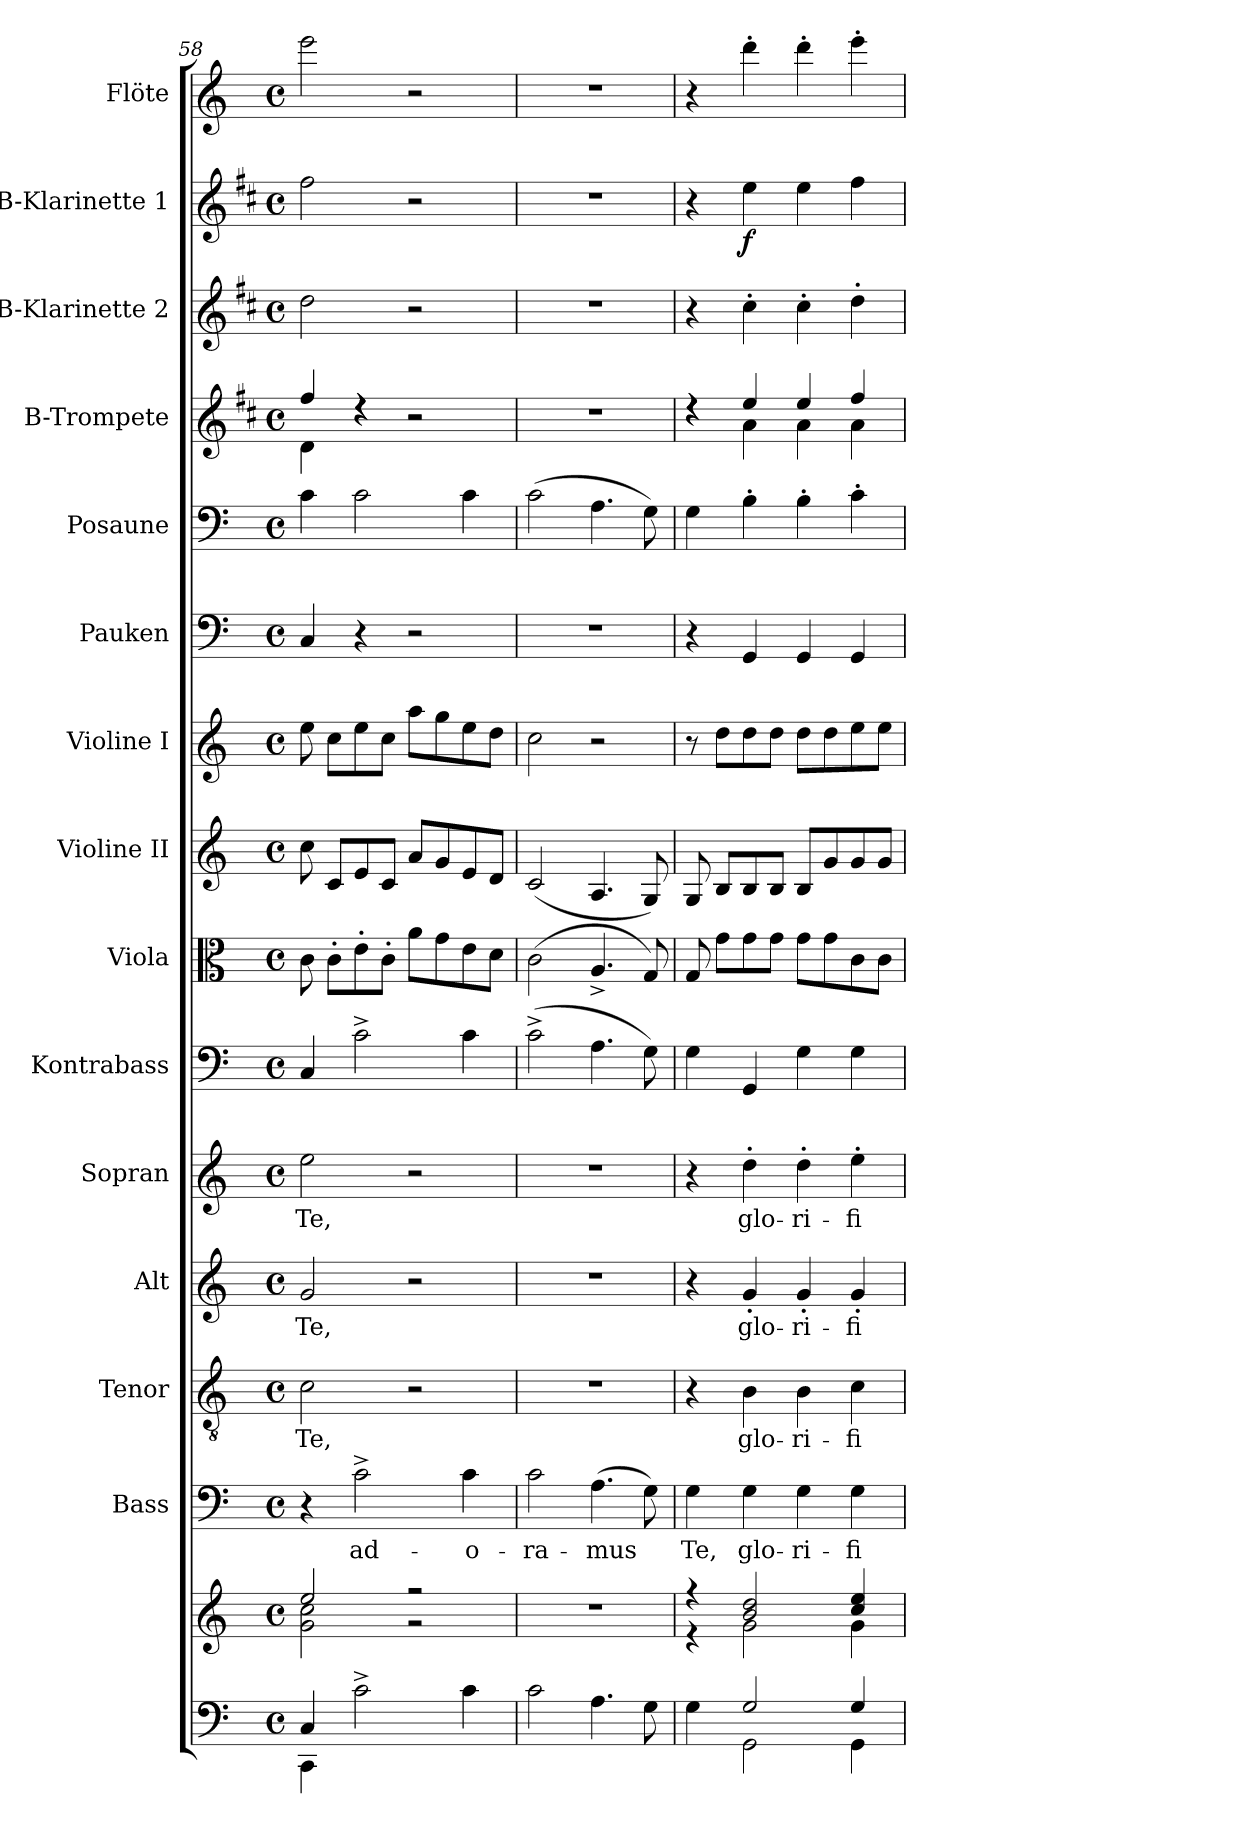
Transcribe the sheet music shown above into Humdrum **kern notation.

**kern	**kern	**kern	**text	**kern	**text	**kern	**text	**kern	**text	**kern	**kern	**kern	**kern	**kern	**kern	**kern	**kern	**kern	**dynam	**kern
*part15	*part15	*part14	*part14	*part13	*part13	*part12	*part12	*part11	*part11	*part10	*part9	*part8	*part7	*part6	*part5	*part4	*part3	*part2	*part2	*part1
*staff16	*staff15	*staff14	*staff14	*staff13	*staff13	*staff12	*staff12	*staff11	*staff11	*staff10	*staff9	*staff8	*staff7	*staff6	*staff5	*staff4	*staff3	*staff2	*staff2	*staff1
*	*	*I"Bass	*	*I"Tenor	*	*I"Alt	*	*I"Sopran	*	*I"Kontrabass	*I"Viola	*I"Violine II	*I"Violine I	*I"Pauken	*I"Posaune	*I"B-Trompete	*I"B-Klarinette 2	*I"B-Klarinette 1	*	*I"Flöte
*	*	*I'B.	*	*I'T.	*	*I'A.	*	*I'S.	*	*I'Kb.	*I'Vla.	*I'Vl. II	*I'Vl. I	*I'Pk.	*I'Pos.	*I'B Trp.	*I'B Kl. 2	*I'B Kl. 1	*	*I'Fl.
*clefF4	*clefG2	*clefF4	*	*clefGv2	*	*clefG2	*	*clefG2	*	*clefF4	*clefC3	*clefG2	*clefG2	*clefF4	*clefF4	*clefG2	*clefG2	*clefG2	*	*clefG2
*	*	*	*	*	*	*	*	*	*	*ITrd7c12	*	*	*	*	*	*ITrd1c2	*ITrd1c2	*ITrd1c2	*	*
*k[]	*k[]	*k[]	*	*k[]	*	*k[]	*	*k[]	*	*k[]	*k[]	*k[]	*k[]	*k[]	*k[]	*k[]	*k[]	*k[]	*	*k[]
*C:	*C:	*C:	*	*C:	*	*C:	*	*C:	*	*C:	*C:	*C:	*C:	*C:	*C:	*C:	*C:	*C:	*	*C:
*M4/4	*M4/4	*M4/4	*	*M4/4	*	*M4/4	*	*M4/4	*	*M4/4	*M4/4	*M4/4	*M4/4	*M4/4	*M4/4	*M4/4	*M4/4	*M4/4	*	*M4/4
*met(c)	*met(c)	*met(c)	*	*met(c)	*	*met(c)	*	*met(c)	*	*met(c)	*met(c)	*met(c)	*met(c)	*met(c)	*met(c)	*met(c)	*met(c)	*met(c)	*	*met(c)
=58	=58	=58	=58	=58	=58	=58	=58	=58	=58	=58	=58	=58	=58	=58	=58	=58	=58	=58	=58	=58
*^	*^	*	*	*	*	*	*	*	*	*	*	*	*	*	*	*	*	*	*	*
!	!	!	!	!	!	!	!LO:LY:b	!	!LO:LY:b	!	!LO:LY:b	!	!	!	!	!	!	!	!	!	!	!
*	*	*	*	*	*	*	*	*	*	*	*	*	*	*	*	*	*	*^	*	*	*	*
4C/	4CC\	2ee/	2g\ 2cc\	4r	.	2c\	Te,	2g/	Te,	2ee\	Te,	4CC/	8c\	8cc\	8ee\	4C/	4c\	4ee/	4c\	2cc\	2ee\	.	2eee\
.	.	.	.	.	.	.	.	.	.	.	.	.	8c'>\L	8c/L	8cc\L	.	.	.	.	.	.	.	.
!	!	!	!	!	!LO:LY:b	!	!	!	!	!	!	!	!	!	!	!	!	!	!	!	!	!	!
2.ryy	2c^>\	.	.	2c^>\	ad-	.	.	.	.	.	.	2C^>\	8e'>\	8e/	8ee\	4r	2c\	4rcc	4rcc	.	.	.	.
.	.	.	.	.	.	.	.	.	.	.	.	.	8c'>\J	8c/J	8cc\J	.	.	.	.	.	.	.	.
.	.	2r	2r	.	.	2r	.	2r	.	2r	.	.	8a\L	8a/L	8aa\L	2r	.	2rcc	2rcc	2r	2r	.	2r
.	.	.	.	.	.	.	.	.	.	.	.	.	8g\	8g/	8gg\	.	.	.	.	.	.	.	.
!	!	!	!	!	!LO:LY:b	!	!	!	!	!	!	!	!	!	!	!	!	!	!	!	!	!	!
.	4c\	.	.	4c\	-o-	.	.	.	.	.	.	4C\	8e\	8e/	8ee\	.	4c\	.	.	.	.	.	.
.	.	.	.	.	.	.	.	.	.	.	.	.	8d\J	8d/J	8dd\J	.	.	.	.	.	.	.	.
*v	*v	*	*	*	*	*	*	*	*	*	*	*	*	*	*	*	*	*v	*v	*	*	*	*
*	*v	*v	*	*	*	*	*	*	*	*	*	*	*	*	*	*	*	*	*	*	*
=59	=59	=59	=59	=59	=59	=59	=59	=59	=59	=59	=59	=59	=59	=59	=59	=59	=59	=59	=59	=59
!	!	!	!LO:LY:b	!	!	!	!	!	!	!	!	!	!	!	!	!	!	!	!	!
2c\	1r	2c\	-ra-	1r	.	1r	.	1r	.	(>2C^>\	(>2c\	(<2c/	2cc\	1r	(>2c\	1r	1r	1r	.	1r
!	!	!	!LO:LY:b	!	!	!	!	!	!	!	!	!	!	!	!	!	!	!	!	!
4.A\	.	(>4.A\	-mus	.	.	.	.	.	.	4.AA\	4.A^</	4.A/	2r	.	4.A\	.	.	.	.	.
8G\	.	8G\)	.	.	.	.	.	.	.	8GG\)	8G/)	8G/)	.	.	8G\)	.	.	.	.	.
=60	=60	=60	=60	=60	=60	=60	=60	=60	=60	=60	=60	=60	=60	=60	=60	=60	=60	=60	=60	=60
*^	*^	*	*	*	*	*	*	*	*	*	*	*	*	*	*	*	*	*	*	*
!	!	!	!	!	!LO:LY:b	!	!	!	!	!	!	!	!	!	!	!	!	!	!	!	!	!
*	*	*	*	*	*	*	*	*	*	*	*	*	*	*	*	*	*	*^	*	*	*	*
4ryy	4G\	4r	4r	4G\	Te,	4r	.	4r	.	4r	.	4GG\	8G/	8G/	8r	4r	4G\	4rcc	4rcc	4r	4r	.	4r
.	.	.	.	.	.	.	.	.	.	.	.	.	8g\L	8B/L	8dd\L	.	.	.	.	.	.	.	.
!	!	!	!	!	!LO:LY:b	!	!LO:LY:b	!	!LO:LY:b	!	!LO:LY:b	!	!	!	!	!	!	!	!	!	!	!LO:DY:b	!
2G/	2GG\	2b/ 2dd/	2g\	4G\	glo-	4B\	glo-	4g'</	glo-	4dd'>\	glo-	4GGG/	8g\	8B/	8dd\	4GG/	4B'>\	4dd/	4g\	4b'>\	4dd\	f	4ddd'>\
.	.	.	.	.	.	.	.	.	.	.	.	.	8g\J	8B/J	8dd\J	.	.	.	.	.	.	.	.
!	!	!	!	!	!LO:LY:b	!	!LO:LY:b	!	!LO:LY:b	!	!LO:LY:b	!	!	!	!	!	!	!	!	!	!	!	!
.	.	.	.	4G\	-ri-	4B\	-ri-	4g'</	-ri-	4dd'>\	-ri-	4GG\	8g\L	8B/L	8dd\L	4GG/	4B'>\	4dd/	4g\	4b'>\	4dd\	.	4ddd'>\
.	.	.	.	.	.	.	.	.	.	.	.	.	8g\	8g/	8dd\	.	.	.	.	.	.	.	.
!	!	!	!	!	!LO:LY:b	!	!LO:LY:b	!	!LO:LY:b	!	!LO:LY:b	!	!	!	!	!	!	!	!	!	!	!	!
4G/	4GG\	4cc/ 4ee/	4g\	4G\	-fi-	4c\	-fi-	4g'</	-fi-	4ee'>\	-fi-	4GG\	8c\	8g/	8ee\	4GG/	4c'>\	4ee/	4g\	4cc'>\	4ee\	.	4eee'>\
.	.	.	.	.	.	.	.	.	.	.	.	.	8c\J	8g/J	8ee\J	.	.	.	.	.	.	.	.
*v	*v	*	*	*	*	*	*	*	*	*	*	*	*	*	*	*	*	*v	*v	*	*	*	*
*	*v	*v	*	*	*	*	*	*	*	*	*	*	*	*	*	*	*	*	*	*	*
=	=	=	=	=	=	=	=	=	=	=	=	=	=	=	=	=	=	=	=	=
*-	*-	*-	*-	*-	*-	*-	*-	*-	*-	*-	*-	*-	*-	*-	*-	*-	*-	*-	*-	*-
